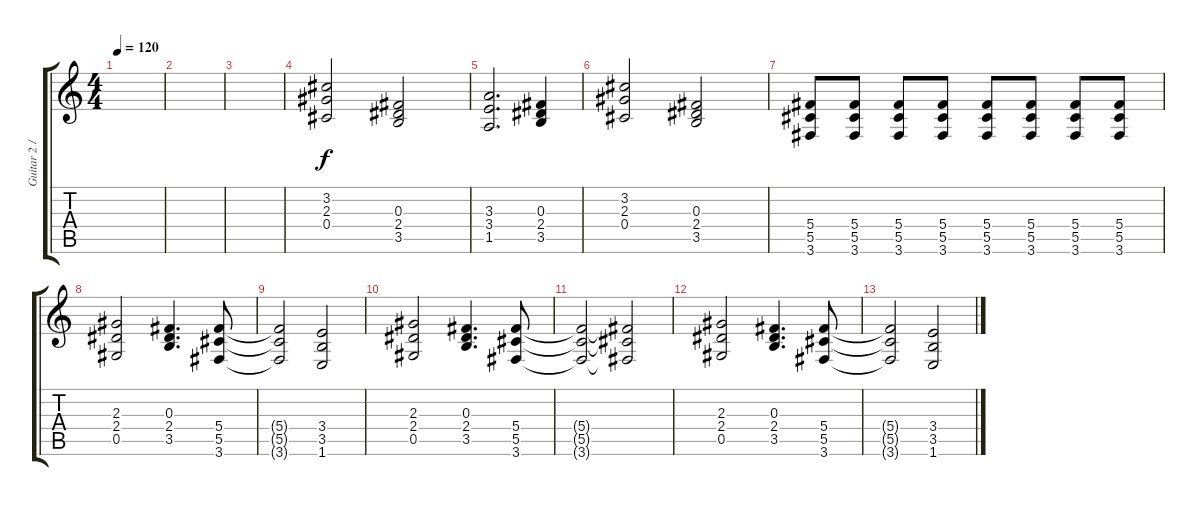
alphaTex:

\track ("Guitar 2 / (Singer)" "Guitar 2 /") {instrument overdrivenguitar}
\staff {score tabs}
\tuning (Eb4 Bb3 Gb3 Db3 Ab2 Eb2) {hide}
\ts (4 4)
\tempo 120
\clef g2
\ks c
|
|
|
(3.2 2.3 0.4).2{volume 10} (0.3 2.4 3.5).2 |
(3.3 3.4 1.5).2{d} (0.3 2.4 3.5).4 |
(3.2 2.3 0.4).2 (0.3 2.4 3.5).2 |
(5.4 5.5 3.6).8 (5.4 5.5 3.6).8 (5.4 5.5 3.6).8 (5.4 5.5 3.6).8 (5.4 5.5 3.6).8 (5.4 5.5 3.6).8 (5.4 5.5 3.6).8 (5.4 5.5 3.6).8 |
(2.3 2.4 0.5).2{volume 9} (0.3 2.4 3.5).4{d} (5.4 5.5 3.6).8 |
(5.4{t} 5.5{t} 3.6{t}).2 (3.4 3.5 1.6).2 |
(2.3 2.4 0.5).2{volume 9} (0.3 2.4 3.5).4{d} (5.4 5.5 3.6).8 |
(5.4{t} 5.5{t} 3.6{t}).2 (5.4{t} 5.5{t} 3.6{t}).2 |
(2.3 2.4 0.5).2{volume 9} (0.3 2.4 3.5).4{d} (5.4 5.5 3.6).8 |
(5.4{t} 5.5{t} 3.6{t}).2 (3.4 3.5 1.6).2
